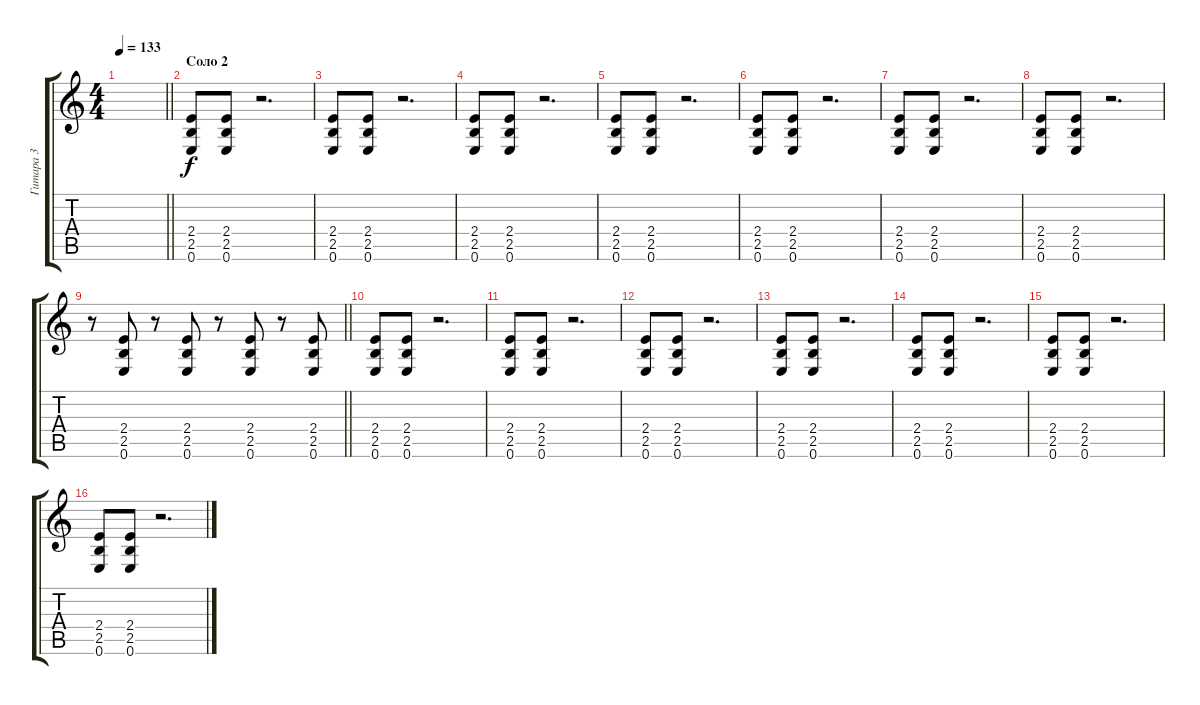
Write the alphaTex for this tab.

\track ("Гитара 3" "Гитара 3") {instrument distortionguitar}
\staff {score tabs}
\tuning (E4 B3 G3 D3 A2 E2) {hide}
\ts (4 4)
\tempo 133
\clef g2
\barLineRight lightlight
\ks c
|
\section ("" "Соло 2")
(2.4 2.5 0.6).8 (2.4 2.5 0.6).8 r.2{d} |
(2.4 2.5 0.6).8 (2.4 2.5 0.6).8 r.2{d} |
(2.4 2.5 0.6).8 (2.4 2.5 0.6).8 r.2{d} |
(2.4 2.5 0.6).8 (2.4 2.5 0.6).8 r.2{d} |
(2.4 2.5 0.6).8 (2.4 2.5 0.6).8 r.2{d} |
(2.4 2.5 0.6).8 (2.4 2.5 0.6).8 r.2{d} |
(2.4 2.5 0.6).8 (2.4 2.5 0.6).8 r.2{d} |
\barLineRight lightlight
r.8 (2.4 2.5 0.6).8 r.8 (2.4 2.5 0.6).8 r.8 (2.4 2.5 0.6).8 r.8 (2.4 2.5 0.6).8 |
(2.4 2.5 0.6).8 (2.4 2.5 0.6).8 r.2{d} |
(2.4 2.5 0.6).8 (2.4 2.5 0.6).8 r.2{d} |
(2.4 2.5 0.6).8 (2.4 2.5 0.6).8 r.2{d} |
(2.4 2.5 0.6).8 (2.4 2.5 0.6).8 r.2{d} |
(2.4 2.5 0.6).8 (2.4 2.5 0.6).8 r.2{d} |
(2.4 2.5 0.6).8 (2.4 2.5 0.6).8 r.2{d} |
(2.4 2.5 0.6).8 (2.4 2.5 0.6).8 r.2{d}
